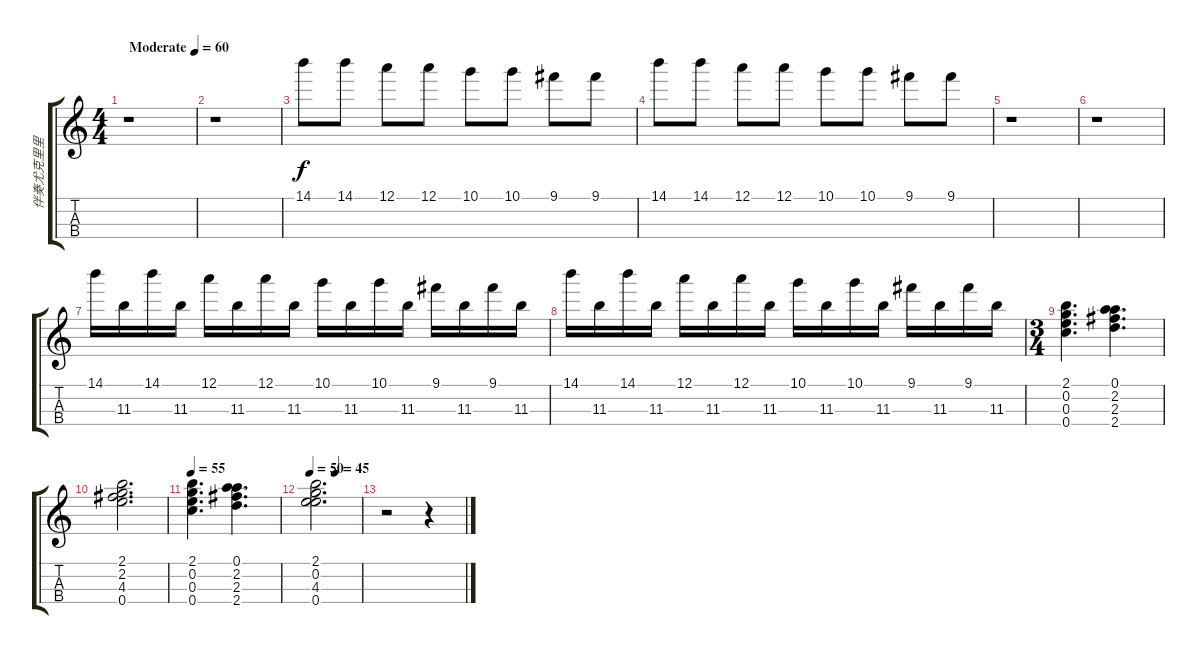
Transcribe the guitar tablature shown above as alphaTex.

\track ("伴奏尤克里里" "伴奏尤克里里") {instrument acousticguitarnylon}
\staff {score tabs}
\tuning (A4 E4 C4 G4) {hide}
\ts (4 4)
\tempo (60 "Moderate")
\clef g2
\ks c
r.1{dy f instrument acousticguitarnylon} |
r.1 |
14.1.8 14.1.8 12.1.8 12.1.8 10.1.8 10.1.8 9.1.8 9.1.8 |
14.1.8 14.1.8 12.1.8 12.1.8 10.1.8 10.1.8 9.1.8 9.1.8 |
r.1 |
r.1 |
14.1.16 11.3.16 14.1.16 11.3.16 12.1.16 11.3.16 12.1.16 11.3.16 10.1.16 11.3.16 10.1.16 11.3.16 9.1.16 11.3.16 9.1.16 11.3.16 |
14.1.16 11.3.16 14.1.16 11.3.16 12.1.16 11.3.16 12.1.16 11.3.16 10.1.16 11.3.16 10.1.16 11.3.16 9.1.16 11.3.16 9.1.16 11.3.16 |
\ts (3 4)
(2.1 0.2 0.3 0.4).4{d} (0.1 2.2 2.3 2.4).4{d} |
(2.1 2.2 4.3 0.4).2{d} |
\tempo 55
(2.1 0.2 0.3 0.4).4{d} (0.1 2.2 2.3 2.4).4{d} |
\tempo 50
\tempo (45 0.5)
(2.1 0.2 4.3 0.4).2{d} |
r.2 r.4
